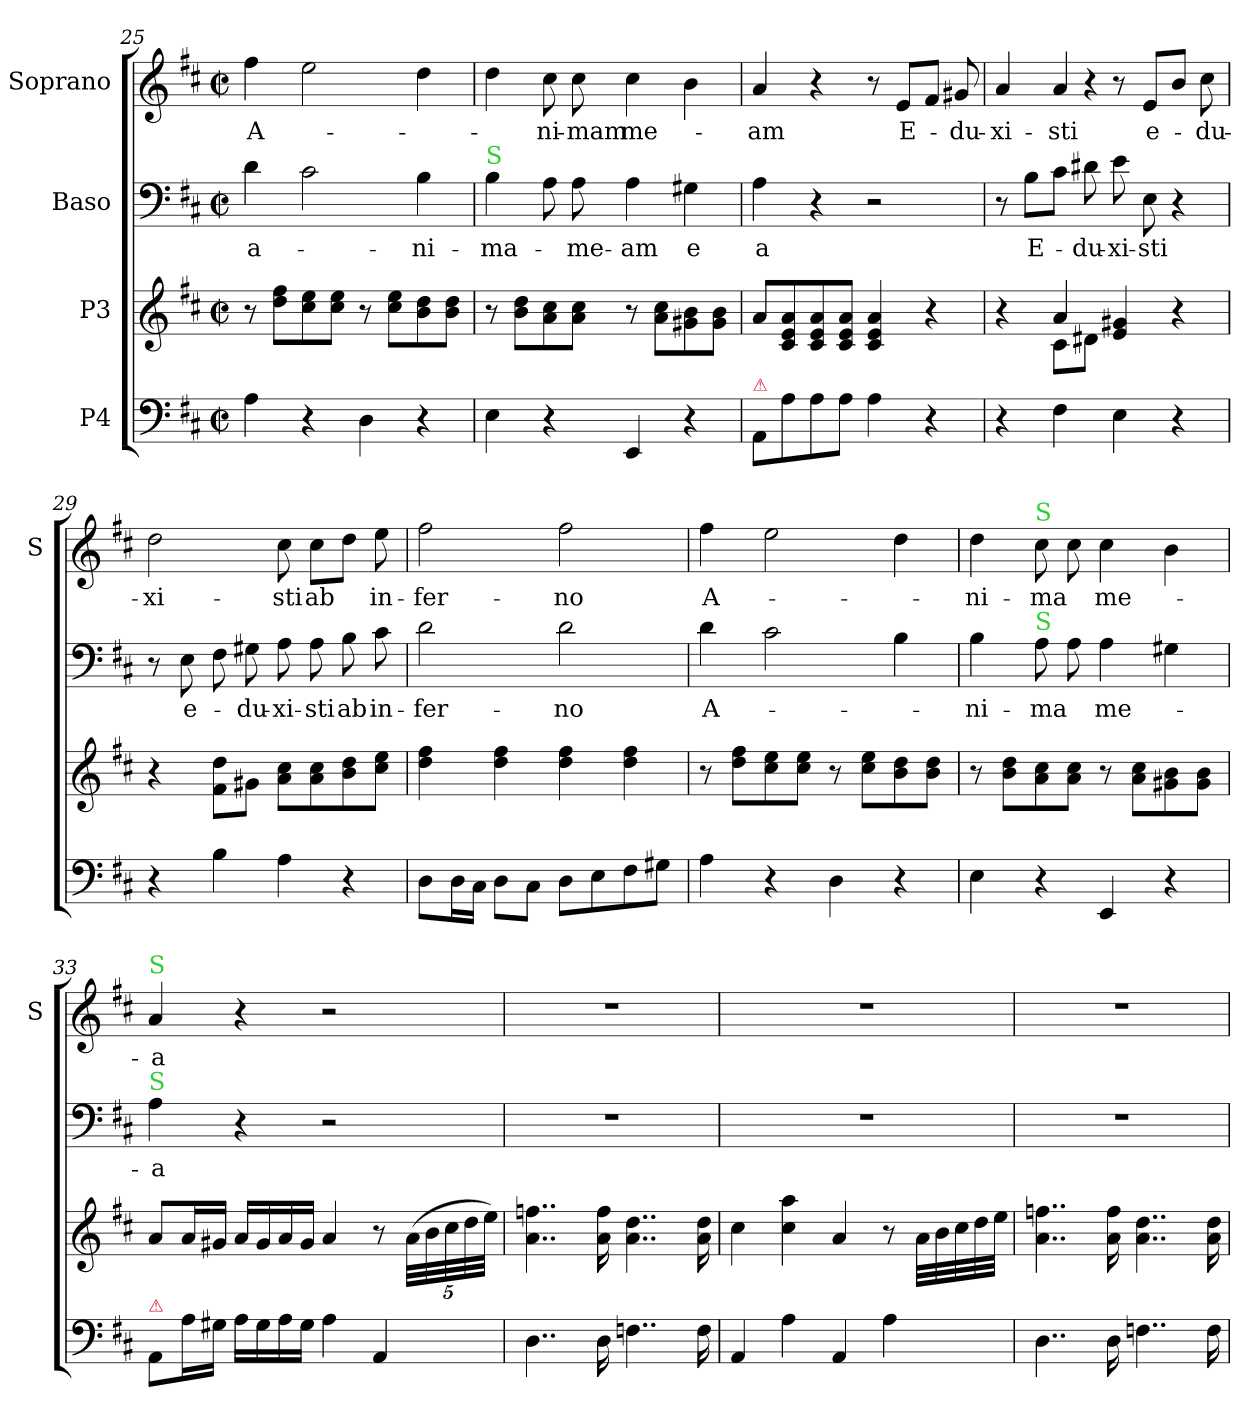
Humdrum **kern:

**kern	**kern	**kern	**text	**kern	**text
*part4	*part3	*part2	*part2	*part1	*part1
*staff4	*staff3	*staff2	*staff2	*staff1	*staff1
*I"P4	*I"P3	*I"Baso	*	*I"Soprano	*
*	*	*	*	*I'S	*
*clefF4	*clefG2	*clefF4	*	*clefG2	*
*k[f#c#]	*k[f#c#]	*k[f#c#]	*	*k[f#c#]	*
*D:	*D:	*D:	*	*D:	*
*M2/2	*M2/2	*M2/2	*	*M2/2	*
*met(c|)	*met(c|)	*met(c|)	*	*met(c|)	*
=25	=25	=25	=25	=25	=25
4A\	8r	4d\	a-	4ff#\	A-
.	8dd\ 8ff#\L	.	.	.	.
4r	8cc#\ 8ee\	2c#\	.	2ee\	.
.	8cc#\ 8ee\J	.	.	.	.
4D\	8r	.	.	.	.
.	8cc#\ 8ee\L	.	.	.	.
4r	8b\ 8dd\	4B\	-ni-	4dd\	.
.	8b\ 8dd\J	.	.	.	.
=26	=26	=26	=26	=26	=26
!	!	!LO:TX:a:color=limegreen:t=S	!	!	!
4E\	8r	4B\	-ma-	4dd\	.
.	8b\ 8dd\L	.	.	.	.
4r	8a\ 8cc#\	8A\	.	8cc#\	-ni-
.	8a\ 8cc#\J	8A\	-me-	8cc#\	-mam
4EE/	8r	4A\	-am	4cc#\	me-
.	8a\ 8cc#\L	.	.	.	.
4r	8g#X\ 8b\	4G#X\	e	4b\	.
.	8g#\ 8b\J	.	.	.	.
=27	=27	=27	=27	=27	=27
!LO:TX:a:color=crimson:t=⚠	!	!	!	!	!
8AA/L	8a/L	4A\	a	4a/	-am
8A\	8c#/ 8e/ 8a/	.	.	.	.
8A\	8c#/ 8e/ 8a/	4r	.	4r	.
8A\J	8c#/ 8e/ 8a/J	.	.	.	.
4A\	4c#/ 4e/ 4a/	2r	.	8r	.
.	.	.	.	8e/L	E-
4r	4r	.	.	8f#/J	.
.	.	.	.	8g#X/	-du-
=28	=28	=28	=28	=28	=28
*	*^	*	*	*	*
4r	4r	4ryy	8r	.	4a/	-xi-
.	.	.	8B\L	E-	.	.
!	!	!	!	!	!LO:N:vis=4	!
4F#\	4a/	8c#\L	8c#\J	.	8a/	-sti
!	!	!	!	!	!LO:N:vis=4	!
.	.	8d#X\J	8d#X\	-du-	8r	.
4E\	4e/ 4g#X/	2ryy	8e\	-xi-	8r	.
.	.	.	8E\	-sti	8e/L	e-
4r	4r	.	4r	.	8b/J	.
.	.	.	.	.	8cc#\	-du-
*	*v	*v	*	*	*	*
=29	=29	=29	=29	=29	=29
4r	4r	8r	.	2dd\	-xi-
.	.	8E\	e-	.	.
4B\	8f#\ 8dd\L	8F#\	.	.	.
.	8g#X\J	8G#X\	-du-	.	.
4A\	8a\ 8cc#\L	8A\	-xi-	8cc#\	-sti
.	8a\ 8cc#\	8A\	-sti	8cc#\L	ab
4r	8b\ 8dd\	8B\	ab	8dd\J	.
.	8cc#\ 8ee\J	8c#\	in-	8ee\	in-
=30	=30	=30	=30	=30	=30
8D\L	4dd\ 4ff#\	2d\	-fer-	2ff#\	-fer-
16D\L	.	.	.	.	.
16C#\JJ	.	.	.	.	.
8D\L	4dd\ 4ff#\	.	.	.	.
8C#\J	.	.	.	.	.
8D\L	4dd\ 4ff#\	2d\	-no	2ff#\	-no
8E\	.	.	.	.	.
8F#\	4dd\ 4ff#\	.	.	.	.
8G#X\J	.	.	.	.	.
=31	=31	=31	=31	=31	=31
4A\	8r	4d\	A-	4ff#\	A-
.	8dd\ 8ff#\L	.	.	.	.
4r	8cc#\ 8ee\	2c#\	.	2ee\	.
.	8cc#\ 8ee\J	.	.	.	.
4D\	8r	.	.	.	.
.	8cc#\ 8ee\L	.	.	.	.
4r	8b\ 8dd\	4B\	.	4dd\	.
.	8b\ 8dd\J	.	.	.	.
=32	=32	=32	=32	=32	=32
4E\	8r	4B\	-ni-	4dd\	-ni-
.	8b\ 8dd\L	.	.	.	.
!	!	!	!	!LO:TX:a:color=limegreen:t=S	!
!	!	!LO:TX:a:color=limegreen:t=S	!	!	!
4r	8a\ 8cc#\	8A\	-ma	8cc#\	-ma
.	8a\ 8cc#\J	8A\	.	8cc#\	.
4EE/	8r	4A\	me-	4cc#\	me-
.	8a\ 8cc#\L	.	.	.	.
4r	8g#X\ 8b\	4G#X\	.	4b\	.
.	8g#\ 8b\J	.	.	.	.
=33	=33	=33	=33	=33	=33
!	!	!	!	!LO:TX:a:color=limegreen:t=S	!
!	!	!LO:TX:a:color=limegreen:t=S	!	!	!
!LO:TX:a:color=crimson:t=⚠	!	!	!	!	!
8AA/L	8a/L	4A\	-a	4a/	-a
16A\L	16a/L	.	.	.	.
16G#X\JJ	16g#X/JJ	.	.	.	.
16A\LL	16a/LL	4r	.	4r	.
16G#\	16g#/	.	.	.	.
16A\	16a/	.	.	.	.
16G#\JJ	16g#/JJ	.	.	.	.
4A\	4a/	2r	.	2r	.
4AA/	8r	.	.	.	.
.	(40a\LLL	.	.	.	.
.	40b\	.	.	.	.
.	40cc#\	.	.	.	.
.	40dd\	.	.	.	.
.	40ee\JJJ)	.	.	.	.
=34	=34	=34	=34	=34	=34
4..D\	4..a\ 4..ffn\	1r	.	1r	.
16D\	16a\ 16ff\	.	.	.	.
4..Fn\	4..a\ 4..dd\	.	.	.	.
16F\	16a\ 16dd\	.	.	.	.
=35	=35	=35	=35	=35	=35
4AA/	4cc#\	1r	.	1r	.
4A\	4cc#\ 4aa\	.	.	.	.
4AA/	4a/	.	.	.	.
4A\	8r	.	.	.	.
*	*Xtuplet	*	*	*	*
.	40a\LLL	.	.	.	.
.	40b\	.	.	.	.
.	40cc#\	.	.	.	.
.	40dd\	.	.	.	.
.	40ee\JJJ	.	.	.	.
=36	=36	=36	=36	=36	=36
4..D\	4..a\ 4..ffn\	1r	.	1r	.
16D\	16a\ 16ff\	.	.	.	.
4..Fn\	4..a\ 4..dd\	.	.	.	.
16F\	16a\ 16dd\	.	.	.	.
=	=	=	=	=	=
*-	*-	*-	*-	*-	*-
